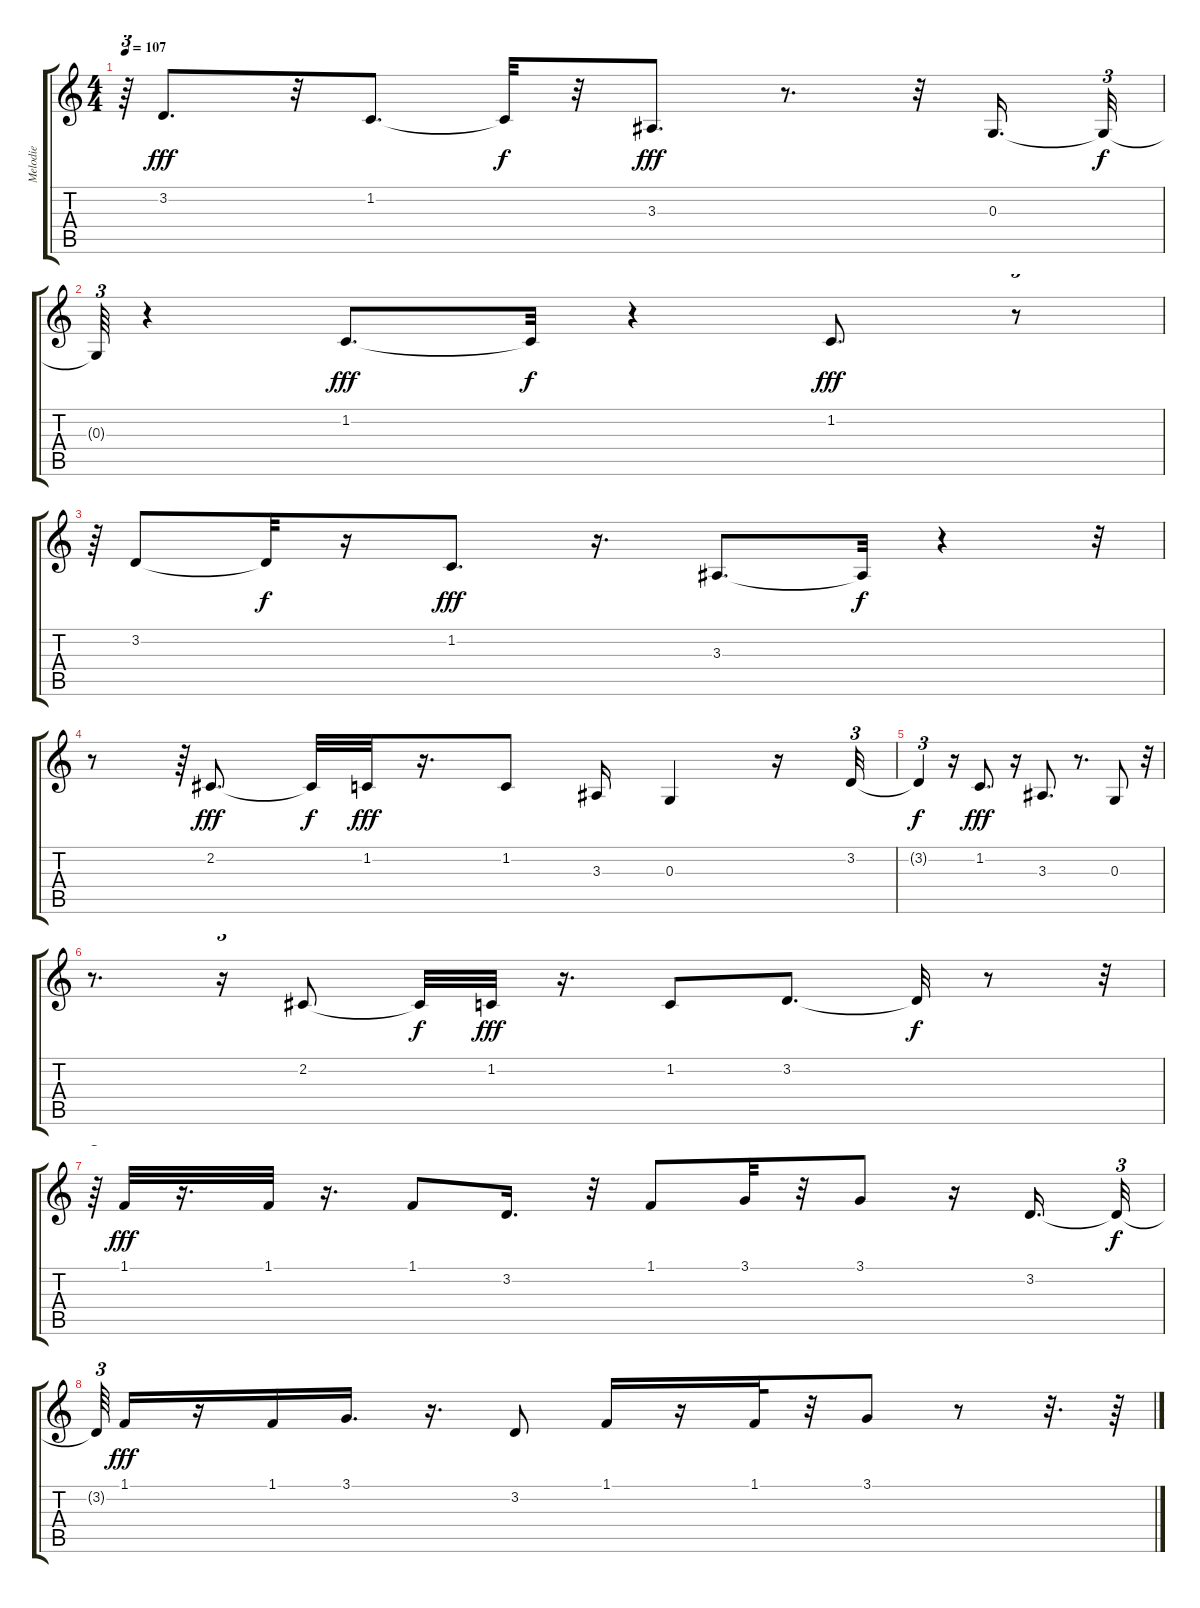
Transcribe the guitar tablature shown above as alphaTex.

\track ("Melodie" "Melodie") {instrument flute}
\staff {score tabs}
\tuning (E4 B3 G3 D3 A2 E2) {hide}
\ts (4 4)
\tempo 107
\clef g2
\ks c
r.64{tu (3 2) dy f} 3.2.8{d dy fff} r.32 1.2.8{d} 1.2{t}.32{dy f} r.32 3.3.8{d dy fff} r.8{d} r.32 0.3.16{d} 0.3{t}.32{tu (3 2) dy f} |
0.3{t}.64{tu (3 2)} r.4 1.2.8{d dy fff} 1.2{t}.32{dy f} r.4 1.2.8{d dy fff} r.8{tu (3 2)} |
r.64{tu (3 2)} 3.2.8 3.2{t}.32{dy f} r.16 1.2.8{d dy fff} r.16{d} 3.3.8{d} 3.3{t}.32{dy f} r.4 r.32{tu (3 2)} |
r.8 r.64{tu (3 2)} 2.2.8{d dy fff} 2.2{t}.32{dy f} 1.2.32{dy fff} r.16{d} 1.2.8 3.3.16 0.3.4 r.16 3.2.32{tu (3 2)} |
3.2{t}.4{tu (3 2) dy f} r.16 1.2.8{d dy fff} r.16 3.3.8{d} r.8{d} 0.3.8 r.32{tu (3 2)} |
r.8{d} r.16{tu (3 2)} 2.2.8 2.2{t}.32{dy f} 1.2.32{dy fff} r.16{d} 1.2.8 3.2.8{d} 3.2{t}.32{dy f} r.8 r.32{tu (3 2)} |
r.64{tu (3 2)} 1.1.32{dy fff} r.16{d} 1.1.32 r.16{d} 1.1.8 3.2.16{d} r.32 1.1.8 3.1.32 r.32 3.1.8 r.16 3.2.16{d} 3.2{t}.32{tu (3 2) dy f} |
3.2{t}.64{tu (3 2)} 1.1.16{dy fff} r.16 1.1.16 3.1.16{d} r.16{d} 3.2.8 1.1.16 r.16 1.1.32 r.32 3.1.8 r.8 r.32{d} r.64
